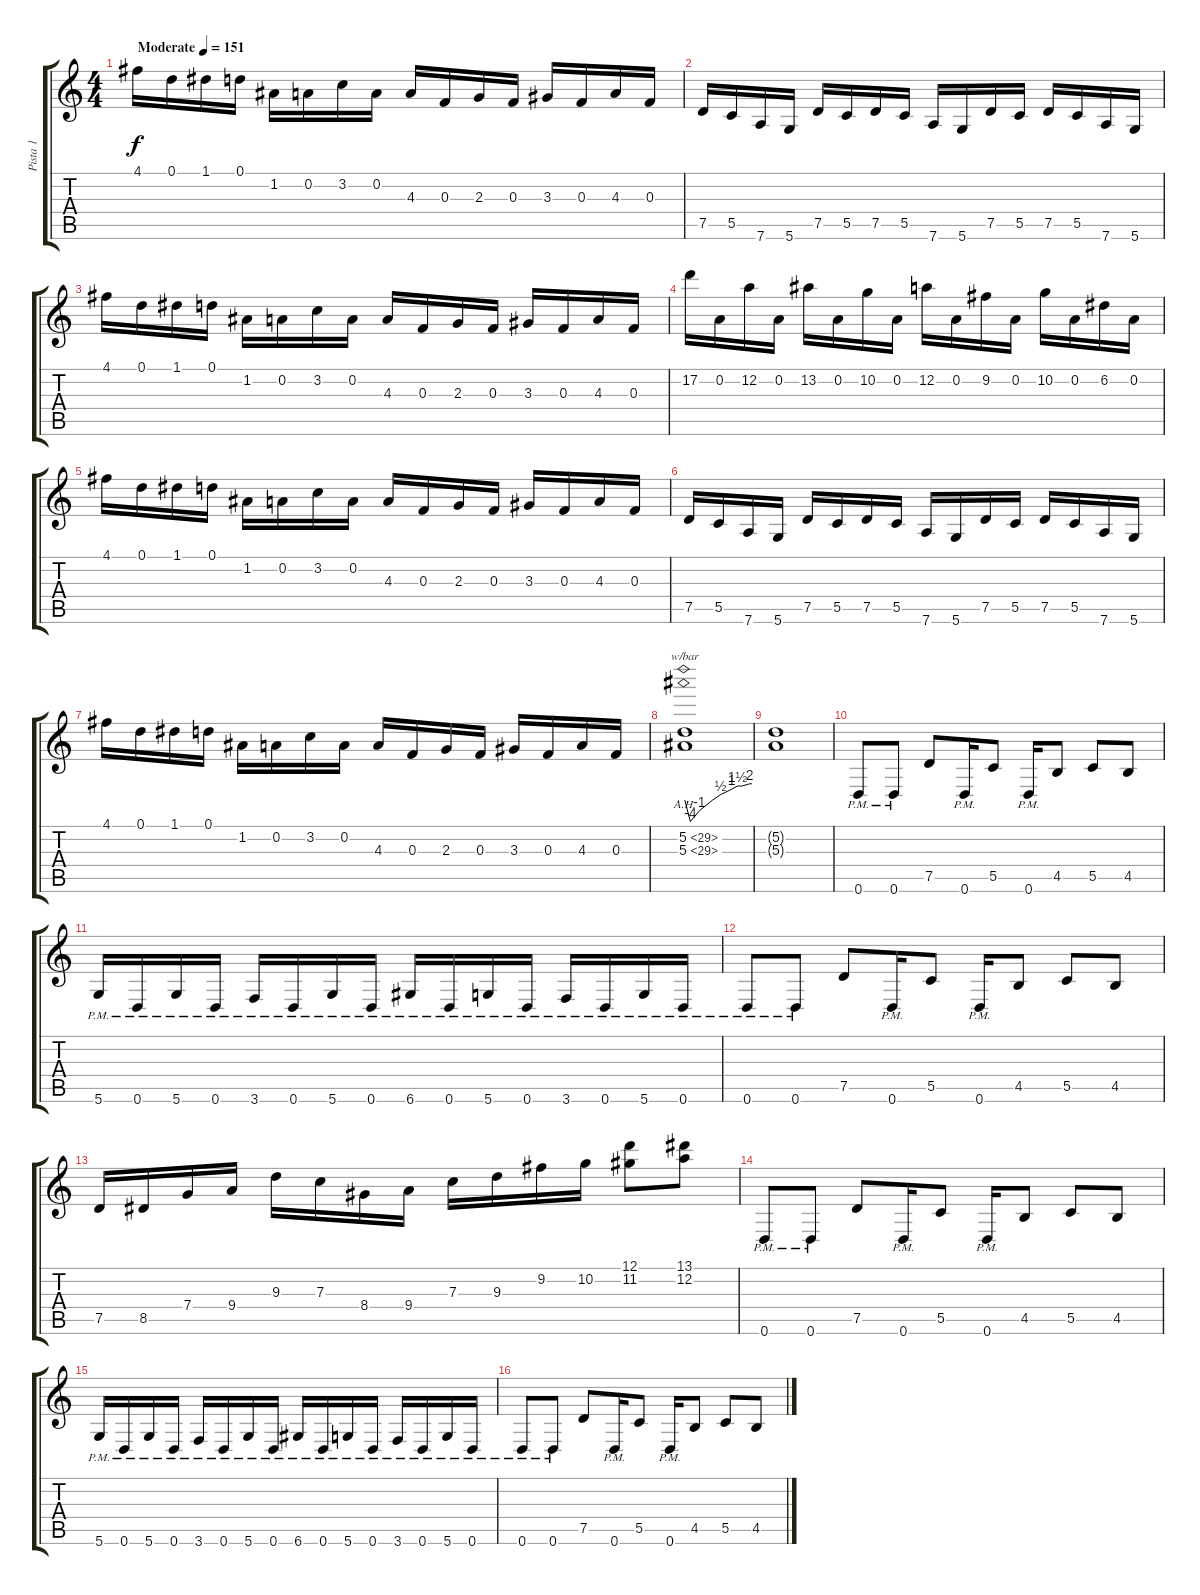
\track ("Pista 1" "Pista 1") {instrument distortionguitar}
\staff {score tabs}
\tuning (D4 A3 F3 C3 G2 D2) {hide}
\ts (4 4)
\tempo (151 "Moderate")
\clef g2
\ks c
4.1.16{dy f instrument distortionguitar} 0.1.16 1.1.16 0.1.16 1.2.16 0.2.16 3.2.16 0.2.16 4.3.16 0.3.16 2.3.16 0.3.16 3.3.16 0.3.16 4.3.16 0.3.16 |
7.5.16 5.5.16 7.6.16 5.6.16 7.5.16 5.5.16 7.5.16 5.5.16 7.6.16 5.6.16 7.5.16 5.5.16 7.5.16 5.5.16 7.6.16 5.6.16 |
4.1.16 0.1.16 1.1.16 0.1.16 1.2.16 0.2.16 3.2.16 0.2.16 4.3.16 0.3.16 2.3.16 0.3.16 3.3.16 0.3.16 4.3.16 0.3.16 |
17.2.16{volume 9} 0.2.16 12.2.16 0.2.16 13.2.16 0.2.16 10.2.16 0.2.16 12.2.16 0.2.16 9.2.16 0.2.16 10.2.16 0.2.16 6.2.16 0.2.16 |
4.1.16{volume 16} 0.1.16 1.1.16 0.1.16 1.2.16 0.2.16 3.2.16 0.2.16 4.3.16 0.3.16 2.3.16 0.3.16 3.3.16 0.3.16 4.3.16 0.3.16 |
7.5.16 5.5.16 7.6.16 5.6.16 7.5.16 5.5.16 7.5.16 5.5.16 7.6.16 5.6.16 7.5.16 5.5.16 7.5.16 5.5.16 7.6.16 5.6.16 |
4.1.16 0.1.16 1.1.16 0.1.16 1.2.16 0.2.16 3.2.16 0.2.16 4.3.16 0.3.16 2.3.16 0.3.16 3.3.16 0.3.16 4.3.16 0.3.16 |
(5.2{ah 24} 5.3{ah 24}).1{tbe (custom default 0 0 5 -16 13 -4 25 0 32 2 42 4 47 6 51 6 58 8 60 8)} |
(5.2{t} 5.3{t}).1 |
0.6{pm}.8 0.6{pm}.8 7.5.8 0.6{pm}.16 5.5.8 0.6{pm}.16 4.5.8 5.5.8 4.5.8 |
5.6{pm}.16 0.6{pm}.16 5.6{pm}.16 0.6{pm}.16 3.6{pm}.16 0.6{pm}.16 5.6{pm}.16 0.6{pm}.16 6.6{pm}.16 0.6{pm}.16 5.6{pm}.16 0.6{pm}.16 3.6{pm}.16 0.6{pm}.16 5.6{pm}.16 0.6{pm}.16 |
0.6{pm}.8 0.6{pm}.8 7.5.8 0.6{pm}.16 5.5.8 0.6{pm}.16 4.5.8 5.5.8 4.5.8 |
7.5.16 8.5.16 7.4.16 9.4.16 9.3.16 7.3.16 8.4.16 9.4.16 7.3.16 9.3.16 9.2.16 10.2.16 (12.1 11.2).8 (13.1 12.2).8 |
0.6{pm}.8 0.6{pm}.8 7.5.8 0.6{pm}.16 5.5.8 0.6{pm}.16 4.5.8 5.5.8 4.5.8 |
5.6{pm}.16 0.6{pm}.16 5.6{pm}.16 0.6{pm}.16 3.6{pm}.16 0.6{pm}.16 5.6{pm}.16 0.6{pm}.16 6.6{pm}.16 0.6{pm}.16 5.6{pm}.16 0.6{pm}.16 3.6{pm}.16 0.6{pm}.16 5.6{pm}.16 0.6{pm}.16 |
0.6{pm}.8 0.6{pm}.8 7.5.8 0.6{pm}.16 5.5.8 0.6{pm}.16 4.5.8 5.5.8 4.5.8
